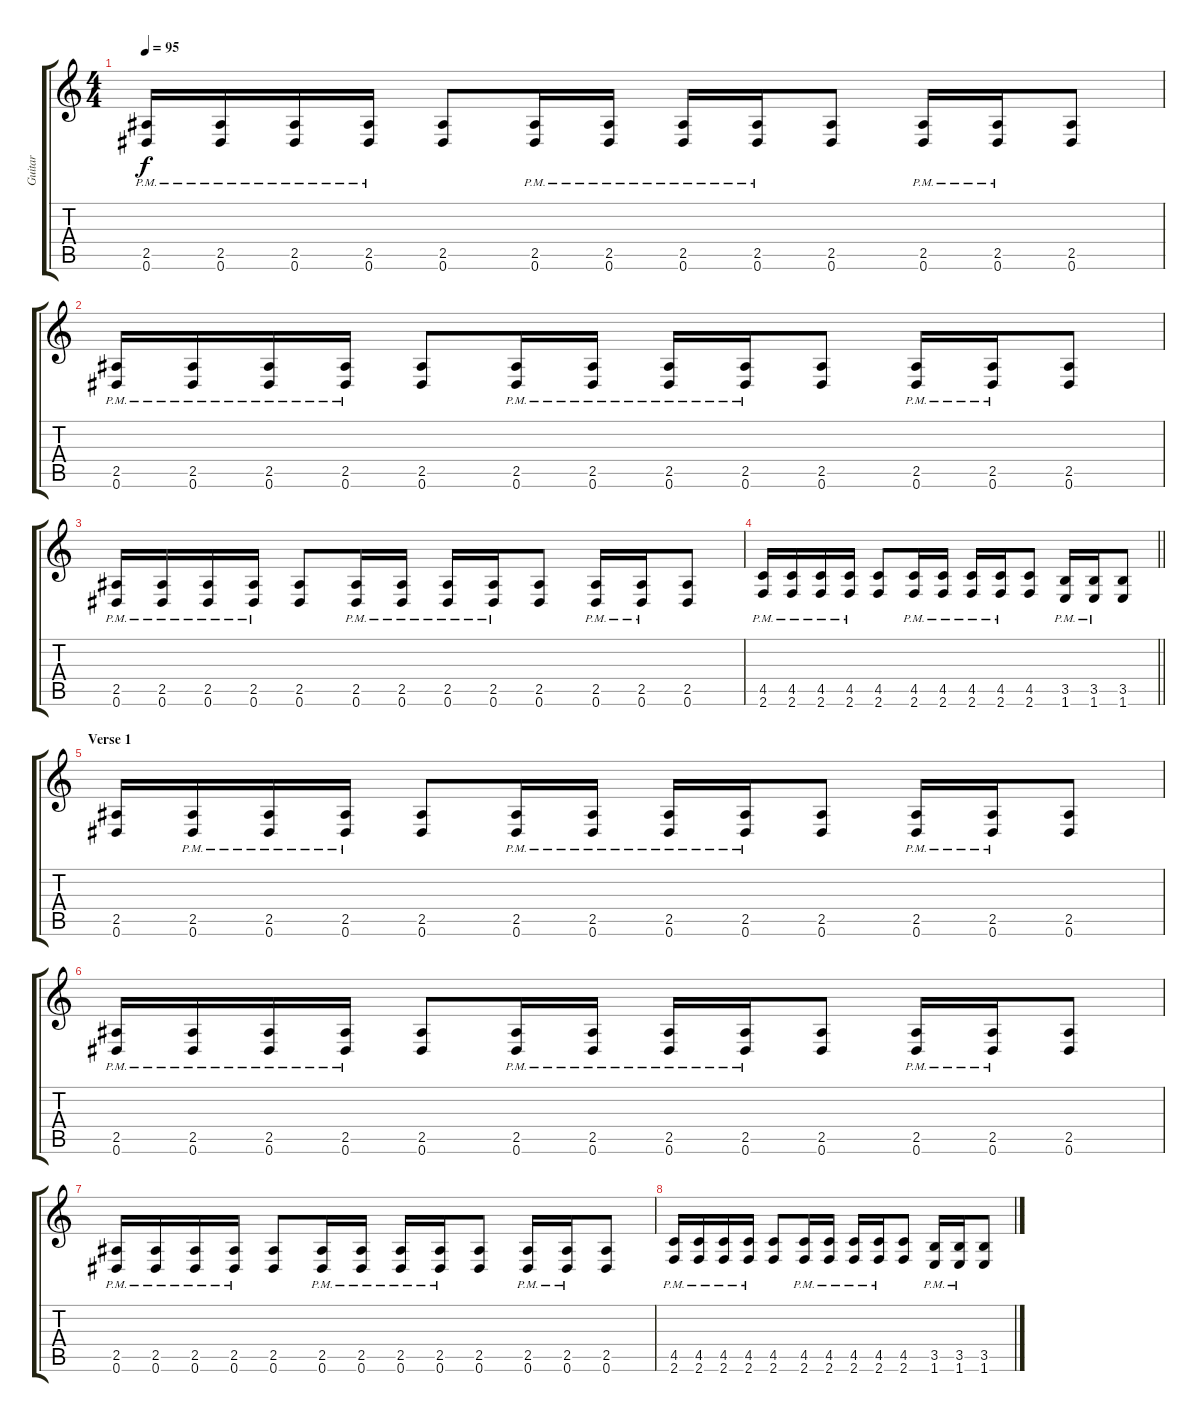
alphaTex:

\track ("Guitar" "Guitar") {instrument distortionguitar}
\staff {score tabs}
\tuning (Eb4 Bb3 Gb3 Db3 Ab2 Eb2) {hide}
\ts (4 4)
\tempo 95
\clef g2
\ks c
(2.5{pm} 0.6{pm}).16{dy f} (2.5{pm} 0.6{pm}).16 (2.5{pm} 0.6{pm}).16 (2.5{pm} 0.6{pm}).16 (2.5 0.6).8 (2.5{pm} 0.6{pm}).16 (2.5{pm} 0.6{pm}).16 (2.5{pm} 0.6{pm}).16 (2.5{pm} 0.6{pm}).16 (2.5 0.6).8 (2.5{pm} 0.6{pm}).16 (2.5{pm} 0.6{pm}).16 (2.5 0.6).8 |
(2.5{pm} 0.6{pm}).16 (2.5{pm} 0.6{pm}).16 (2.5{pm} 0.6{pm}).16 (2.5{pm} 0.6{pm}).16 (2.5 0.6).8 (2.5{pm} 0.6{pm}).16 (2.5{pm} 0.6{pm}).16 (2.5{pm} 0.6{pm}).16 (2.5{pm} 0.6{pm}).16 (2.5 0.6).8 (2.5{pm} 0.6{pm}).16 (2.5{pm} 0.6{pm}).16 (2.5 0.6).8 |
(2.5{pm} 0.6{pm}).16 (2.5{pm} 0.6{pm}).16 (2.5{pm} 0.6{pm}).16 (2.5{pm} 0.6{pm}).16 (2.5 0.6).8 (2.5{pm} 0.6{pm}).16 (2.5{pm} 0.6{pm}).16 (2.5{pm} 0.6{pm}).16 (2.5{pm} 0.6{pm}).16 (2.5 0.6).8 (2.5{pm} 0.6{pm}).16 (2.5{pm} 0.6{pm}).16 (2.5 0.6).8 |
\barLineRight lightlight
(4.5{pm} 2.6{pm}).16 (4.5{pm} 2.6{pm}).16 (4.5{pm} 2.6{pm}).16 (4.5{pm} 2.6{pm}).16 (4.5 2.6).8 (4.5{pm} 2.6{pm}).16 (4.5{pm} 2.6{pm}).16 (4.5{pm} 2.6{pm}).16 (4.5{pm} 2.6{pm}).16 (4.5 2.6).8 (3.5{pm} 1.6{pm}).16 (3.5{pm} 1.6{pm}).16 (3.5 1.6).8 |
\section ("" "Verse 1")
(2.5 0.6).16 (2.5{pm} 0.6{pm}).16 (2.5{pm} 0.6{pm}).16 (2.5{pm} 0.6{pm}).16 (2.5 0.6).8 (2.5{pm} 0.6{pm}).16 (2.5{pm} 0.6{pm}).16 (2.5{pm} 0.6{pm}).16 (2.5{pm} 0.6{pm}).16 (2.5 0.6).8 (2.5{pm} 0.6{pm}).16 (2.5{pm} 0.6{pm}).16 (2.5 0.6).8 |
(2.5{pm} 0.6{pm}).16 (2.5{pm} 0.6{pm}).16 (2.5{pm} 0.6{pm}).16 (2.5{pm} 0.6{pm}).16 (2.5 0.6).8 (2.5{pm} 0.6{pm}).16 (2.5{pm} 0.6{pm}).16 (2.5{pm} 0.6{pm}).16 (2.5{pm} 0.6{pm}).16 (2.5 0.6).8 (2.5{pm} 0.6{pm}).16 (2.5{pm} 0.6{pm}).16 (2.5 0.6).8 |
(2.5{pm} 0.6{pm}).16 (2.5{pm} 0.6{pm}).16 (2.5{pm} 0.6{pm}).16 (2.5{pm} 0.6{pm}).16 (2.5 0.6).8 (2.5{pm} 0.6{pm}).16 (2.5{pm} 0.6{pm}).16 (2.5{pm} 0.6{pm}).16 (2.5{pm} 0.6{pm}).16 (2.5 0.6).8 (2.5{pm} 0.6{pm}).16 (2.5{pm} 0.6{pm}).16 (2.5 0.6).8 |
(4.5{pm} 2.6{pm}).16 (4.5{pm} 2.6{pm}).16 (4.5{pm} 2.6{pm}).16 (4.5{pm} 2.6{pm}).16 (4.5 2.6).8 (4.5{pm} 2.6{pm}).16 (4.5{pm} 2.6{pm}).16 (4.5{pm} 2.6{pm}).16 (4.5{pm} 2.6{pm}).16 (4.5 2.6).8 (3.5{pm} 1.6{pm}).16 (3.5{pm} 1.6{pm}).16 (3.5 1.6).8
